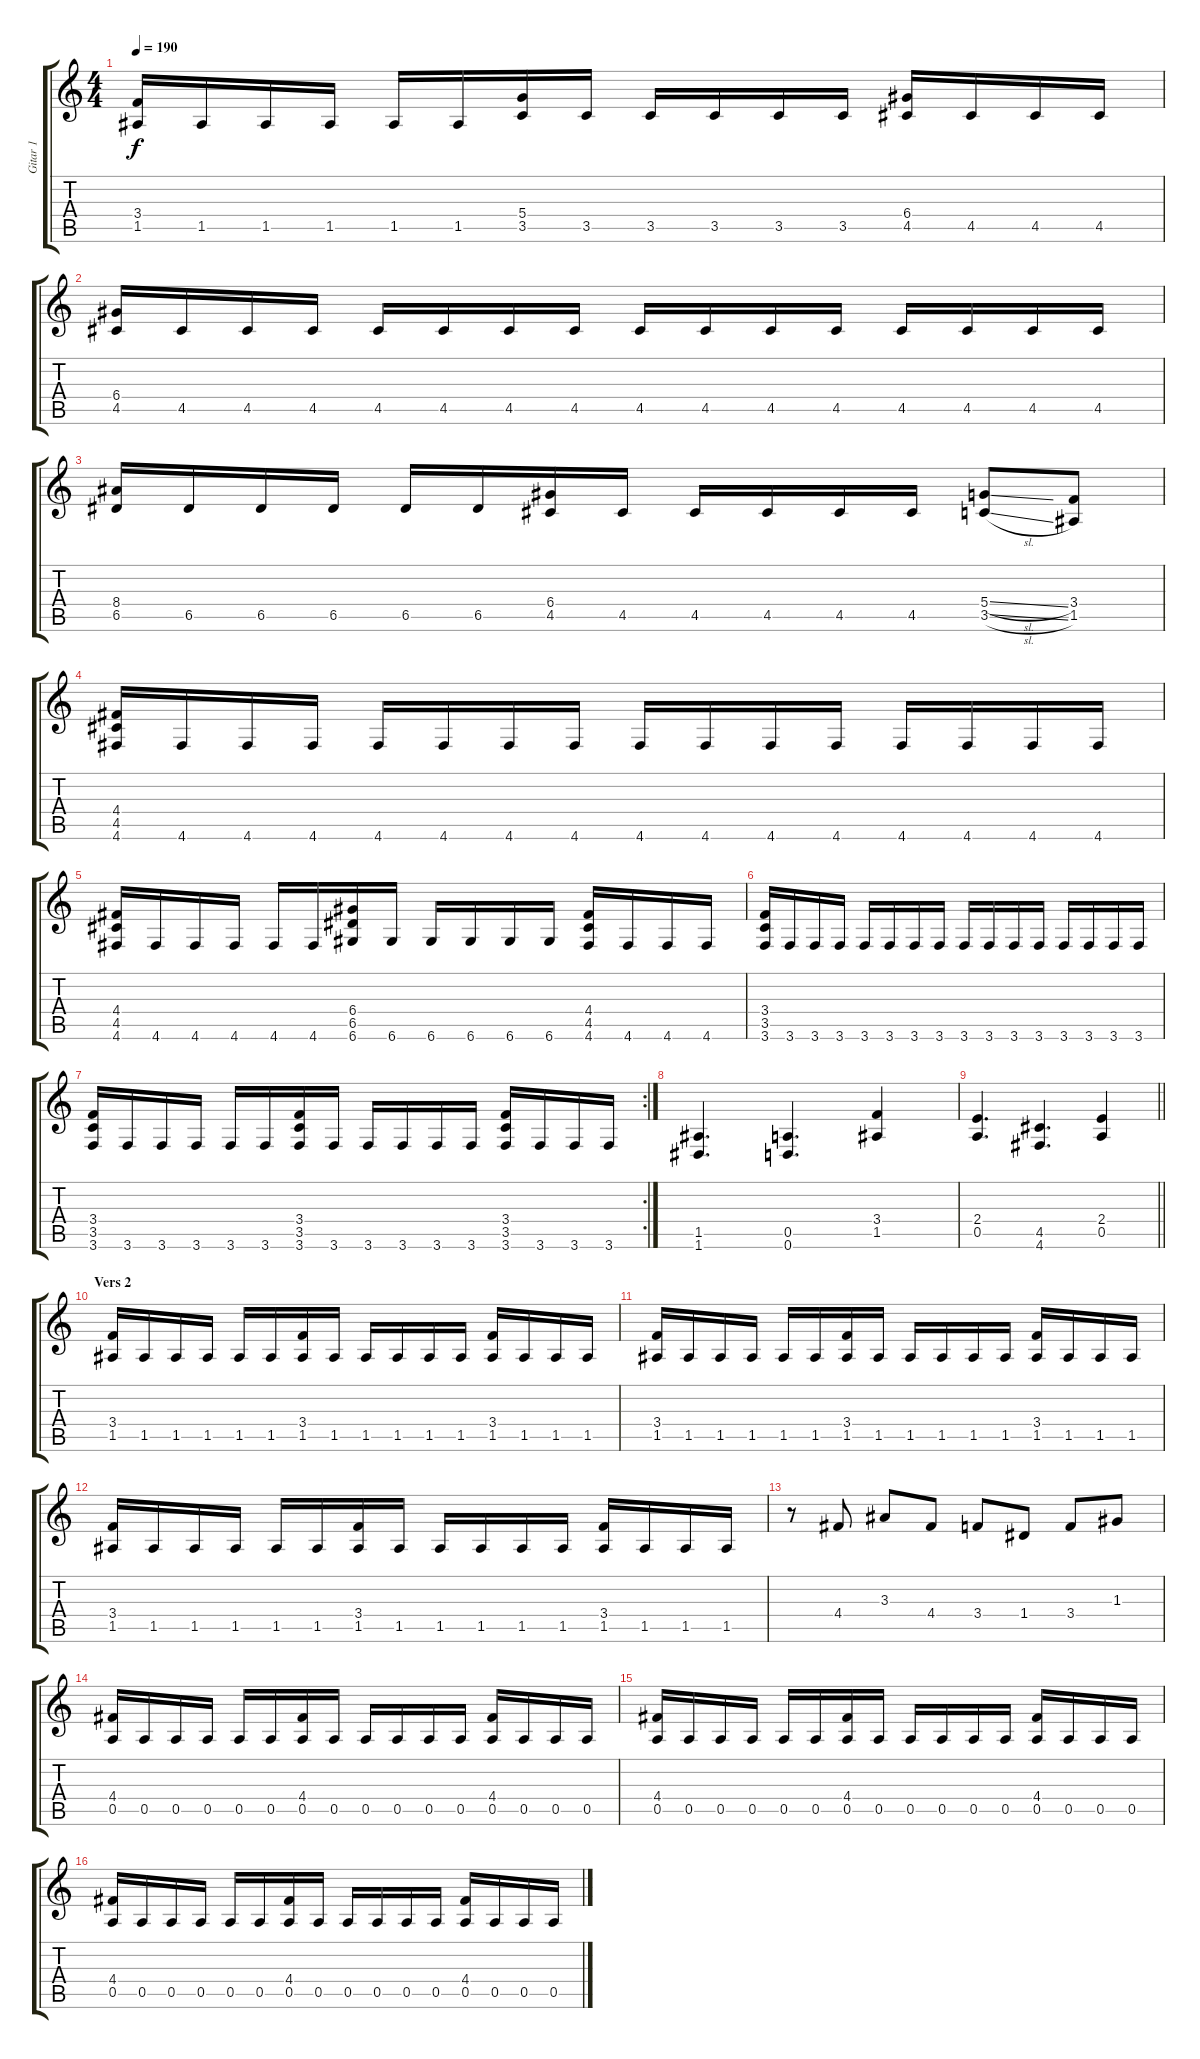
\track ("Gitar 1" "Gitar 1") {instrument distortionguitar}
\staff {score tabs}
\tuning (E4 B3 G3 D3 A2 D2) {hide}
\ts (4 4)
\tempo 190
\clef g2
\ks c
(3.4 1.5).16{dy f} 1.5.16 1.5.16 1.5.16 1.5.16 1.5.16 (5.4 3.5).16 3.5.16 3.5.16 3.5.16 3.5.16 3.5.16 (6.4 4.5).16 4.5.16 4.5.16 4.5.16 |
(6.4 4.5).16 4.5.16 4.5.16 4.5.16 4.5.16 4.5.16 4.5.16 4.5.16 4.5.16 4.5.16 4.5.16 4.5.16 4.5.16 4.5.16 4.5.16 4.5.16 |
(8.4 6.5).16 6.5.16 6.5.16 6.5.16 6.5.16 6.5.16 (6.4 4.5).16 4.5.16 4.5.16 4.5.16 4.5.16 4.5.16 (5.4{sl} 3.5{sl}).8 (3.4 1.5).8 |
(4.4 4.5 4.6).16 4.6.16 4.6.16 4.6.16 4.6.16 4.6.16 4.6.16 4.6.16 4.6.16 4.6.16 4.6.16 4.6.16 4.6.16 4.6.16 4.6.16 4.6.16 |
(4.4 4.5 4.6).16 4.6.16 4.6.16 4.6.16 4.6.16 4.6.16 (6.4 6.5 6.6).16 6.6.16 6.6.16 6.6.16 6.6.16 6.6.16 (4.4 4.5 4.6).16 4.6.16 4.6.16 4.6.16 |
(3.4 3.5 3.6).16 3.6.16 3.6.16 3.6.16 3.6.16 3.6.16 3.6.16 3.6.16 3.6.16 3.6.16 3.6.16 3.6.16 3.6.16 3.6.16 3.6.16 3.6.16 |
\rc 2
(3.4 3.5 3.6).16 3.6.16 3.6.16 3.6.16 3.6.16 3.6.16 (3.4 3.5 3.6).16 3.6.16 3.6.16 3.6.16 3.6.16 3.6.16 (3.4 3.5 3.6).16 3.6.16 3.6.16 3.6.16 |
(1.5 1.6).4{d} (0.5 0.6).4{d} (3.4 1.5).4 |
\barLineRight lightlight
(2.4 0.5).4{d} (4.5 4.6).4{d} (2.4 0.5).4 |
\section ("" "Vers 2")
(3.4 1.5).16 1.5.16 1.5.16 1.5.16 1.5.16 1.5.16 (3.4 1.5).16 1.5.16 1.5.16 1.5.16 1.5.16 1.5.16 (3.4 1.5).16 1.5.16 1.5.16 1.5.16 |
(3.4 1.5).16 1.5.16 1.5.16 1.5.16 1.5.16 1.5.16 (3.4 1.5).16 1.5.16 1.5.16 1.5.16 1.5.16 1.5.16 (3.4 1.5).16 1.5.16 1.5.16 1.5.16 |
(3.4 1.5).16 1.5.16 1.5.16 1.5.16 1.5.16 1.5.16 (3.4 1.5).16 1.5.16 1.5.16 1.5.16 1.5.16 1.5.16 (3.4 1.5).16 1.5.16 1.5.16 1.5.16 |
r.8 4.4.8 3.3.8 4.4.8 3.4.8 1.4.8 3.4.8 1.3.8 |
(4.4 0.5).16 0.5.16 0.5.16 0.5.16 0.5.16 0.5.16 (4.4 0.5).16 0.5.16 0.5.16 0.5.16 0.5.16 0.5.16 (4.4 0.5).16 0.5.16 0.5.16 0.5.16 |
(4.4 0.5).16 0.5.16 0.5.16 0.5.16 0.5.16 0.5.16 (4.4 0.5).16 0.5.16 0.5.16 0.5.16 0.5.16 0.5.16 (4.4 0.5).16 0.5.16 0.5.16 0.5.16 |
(4.4 0.5).16 0.5.16 0.5.16 0.5.16 0.5.16 0.5.16 (4.4 0.5).16 0.5.16 0.5.16 0.5.16 0.5.16 0.5.16 (4.4 0.5).16 0.5.16 0.5.16 0.5.16
